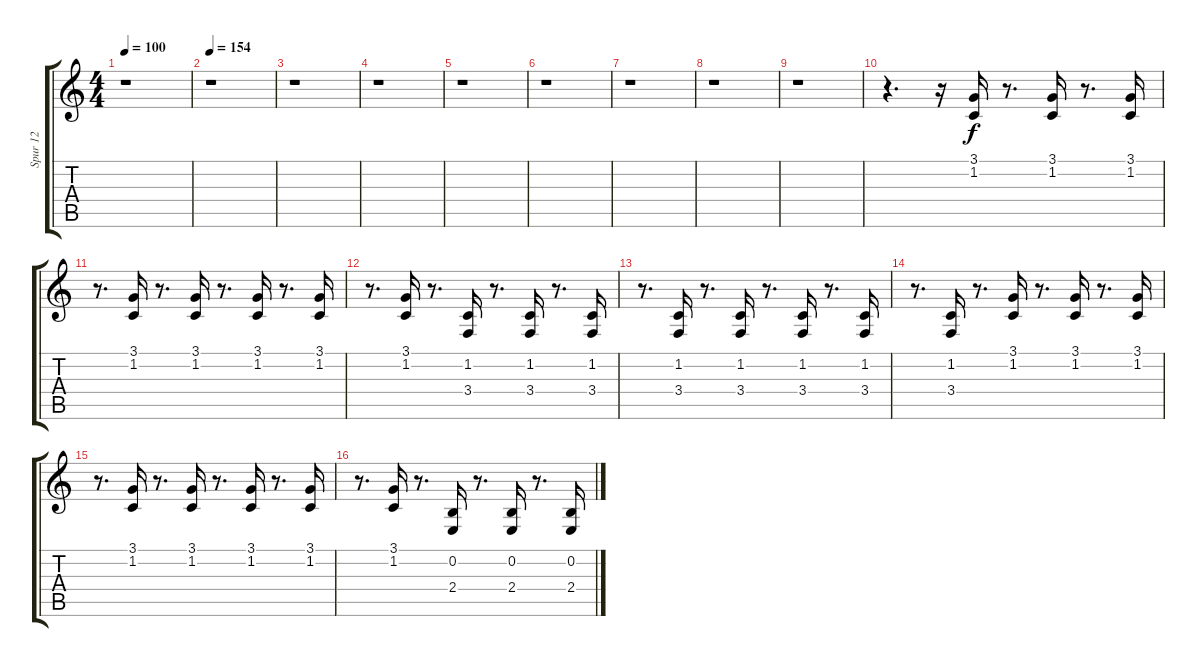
\track ("Spur 12" "Spur 12") {instrument lead2sawtooth}
\staff {score tabs}
\tuning (E4 B3 G3 D3 A2 E2) {hide}
\ts (4 4)
\tempo 100
\clef g2
\ks c
r.1{dy f instrument lead2sawtooth} |
\tempo 154
r.1 |
r.1 |
r.1 |
r.1 |
r.1 |
r.1 |
r.1 |
r.1 |
r.4{d} r.16 (3.1 1.2).16 r.8{d} (3.1 1.2).16 r.8{d} (3.1 1.2).16 |
r.8{d} (3.1 1.2).16 r.8{d} (3.1 1.2).16 r.8{d} (3.1 1.2).16 r.8{d} (3.1 1.2).16 |
r.8{d} (3.1 1.2).16 r.8{d} (1.2 3.4).16 r.8{d} (1.2 3.4).16 r.8{d} (1.2 3.4).16 |
r.8{d} (1.2 3.4).16 r.8{d} (1.2 3.4).16 r.8{d} (1.2 3.4).16 r.8{d} (1.2 3.4).16 |
r.8{d} (1.2 3.4).16 r.8{d} (3.1 1.2).16 r.8{d} (3.1 1.2).16 r.8{d} (3.1 1.2).16 |
r.8{d} (3.1 1.2).16 r.8{d} (3.1 1.2).16 r.8{d} (3.1 1.2).16 r.8{d} (3.1 1.2).16 |
r.8{d} (3.1 1.2).16 r.8{d} (0.2 2.4).16 r.8{d} (0.2 2.4).16 r.8{d} (0.2 2.4).16
